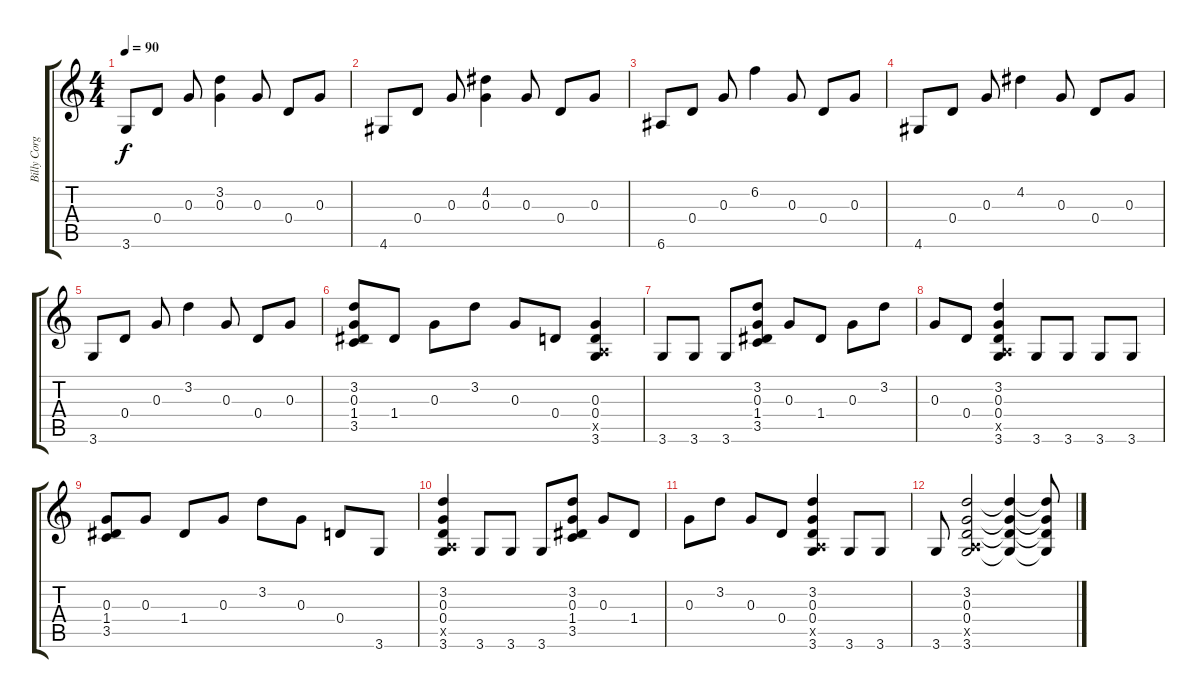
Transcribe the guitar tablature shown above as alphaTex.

\track ("Billy Corgan" "Billy Corg") {instrument acousticguitarnylon}
\staff {score tabs}
\tuning (E4 B3 G3 D3 A2 E2) {hide}
\ts (4 4)
\tempo 90
\clef g2
\ks c
3.6.8{dy f} 0.4.8 0.3.8 (3.2 0.3).4 0.3.8 0.4.8 0.3.8 |
4.6.8 0.4.8 0.3.8 (4.2 0.3).4 0.3.8 0.4.8 0.3.8 |
6.6.8 0.4.8 0.3.8 6.2.4 0.3.8 0.4.8 0.3.8 |
4.6.8 0.4.8 0.3.8 4.2.4 0.3.8 0.4.8 0.3.8 |
3.6.8 0.4.8 0.3.8 3.2.4 0.3.8 0.4.8 0.3.8 |
(3.2 0.3 1.4 3.5).8 1.4.8 0.3.8 3.2.8 0.3.8 0.4.8 (0.3 0.4 0.5{x} 3.6).4 |
3.6.8 3.6.8 3.6.8 (3.2 0.3 1.4 3.5).8 0.3.8 1.4.8 0.3.8 3.2.8 |
0.3.8 0.4.8 (3.2 0.3 0.4 0.5{x} 3.6).4 3.6.8 3.6.8 3.6.8 3.6.8 |
(0.3 1.4 3.5).8 0.3.8 1.4.8 0.3.8 3.2.8 0.3.8 0.4.8 3.6.8 |
(3.2 0.3 0.4 0.5{x} 3.6).4 3.6.8 3.6.8 3.6.8 (3.2 0.3 1.4 3.5).8 0.3.8 1.4.8 |
0.3.8 3.2.8 0.3.8 0.4.8 (3.2 0.3 0.4 0.5{x} 3.6).4 3.6.8 3.6.8 |
3.6.8 (3.2 0.3 0.4 0.5{x} 3.6).2 (3.2{t} 0.3{t} 0.4{t} 3.6{t}).4 (3.2{t} 0.3{t} 0.4{t} 3.6{t}).8
